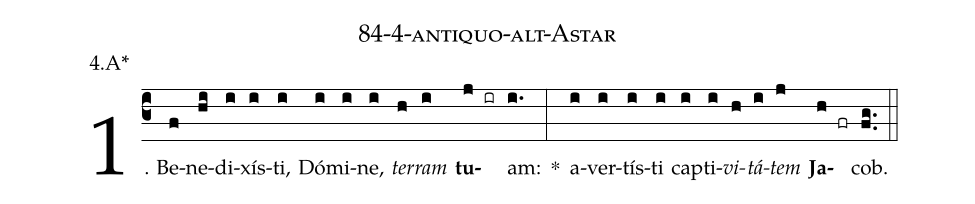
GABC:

name: 84-4-antiquo-alt-Astar;
annotation: 4.A*;
%%
(c3)1. Be(f)ne(hi)di(i)xís(i)ti,(i) Dó(i)mi(i)ne,(i) <i>ter</i>(h)<i>ram</i>(i) <b>tu</b>(j ir)am:(i.) *(:) a(i)ver(i)tís(i)ti(i) cap(i)ti(i)<i>vi</i>(h)<i>tá</i>(i)<i>tem</i>(j) <b>Ja</b>(h fr)cob.(fg..) (::)
